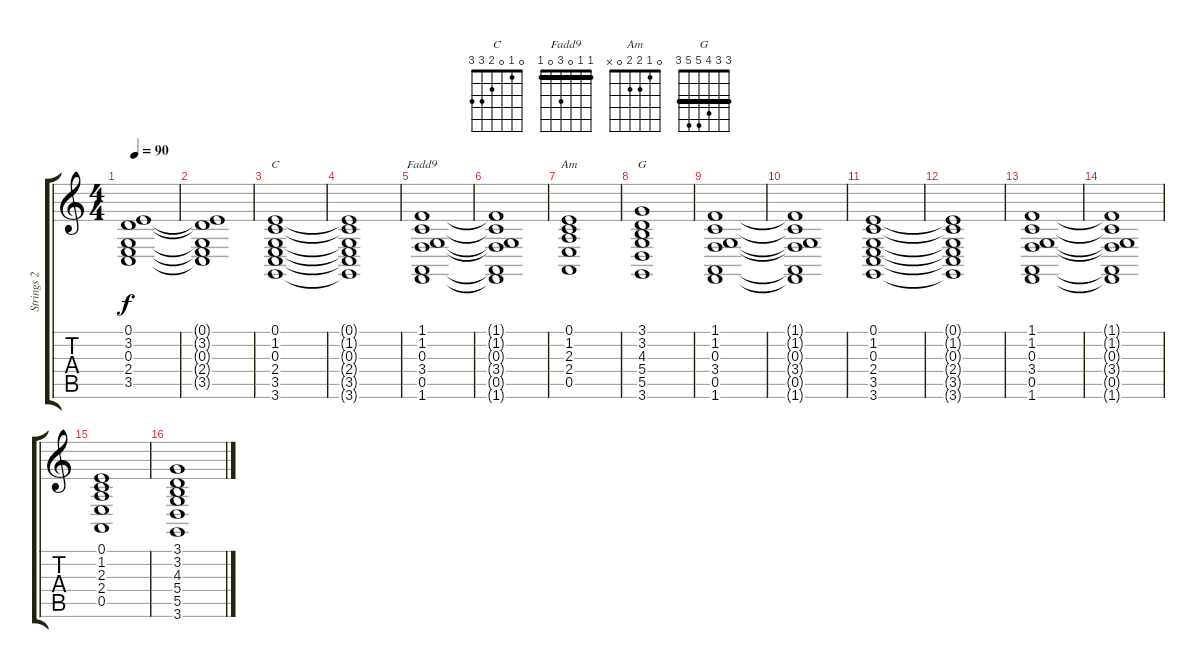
\track ("Strings 2" "Strings 2") {instrument stringensemble2}
\staff {score tabs}
\tuning (E4 B3 G3 D3 A2 E2) {hide}
\chord ("C" 0 1 0 2 3 3)
\chord ("Fadd9" 1 1 0 3 0 1) {barre 1}
\chord ("Am" 0 1 2 2 0 x)
\chord ("G" 3 3 4 5 5 3) {barre 3}
\ts (4 4)
\tempo 90
\clef g2
\ks c
(0.1{t} 3.2{t} 0.3{t} 2.4{t} 3.5{t}).1{dy f} |
(0.1{t} 3.2{t} 0.3{t} 2.4{t} 3.5{t}).1 |
(0.1 1.2 0.3 2.4 3.5 3.6).1{ch "C"} |
(0.1{t} 1.2{t} 0.3{t} 2.4{t} 3.5{t} 3.6{t}).1 |
(1.1 1.2 0.3 3.4 0.5 1.6).1{ch "Fadd9"} |
(1.1{t} 1.2{t} 0.3{t} 3.4{t} 0.5{t} 1.6{t}).1 |
(0.1 1.2 2.3 2.4 0.5).1{ch "Am"} |
(3.1 3.2 4.3 5.4 5.5 3.6).1{ch "G"} |
(1.1 1.2 0.3 3.4 0.5 1.6).1 |
(1.1{t} 1.2{t} 0.3{t} 3.4{t} 0.5{t} 1.6{t}).1 |
(0.1 1.2 0.3 2.4 3.5 3.6).1 |
(0.1{t} 1.2{t} 0.3{t} 2.4{t} 3.5{t} 3.6{t}).1 |
(1.1 1.2 0.3 3.4 0.5 1.6).1 |
(1.1{t} 1.2{t} 0.3{t} 3.4{t} 0.5{t} 1.6{t}).1 |
(0.1 1.2 2.3 2.4 0.5).1 |
(3.1 3.2 4.3 5.4 5.5 3.6).1
